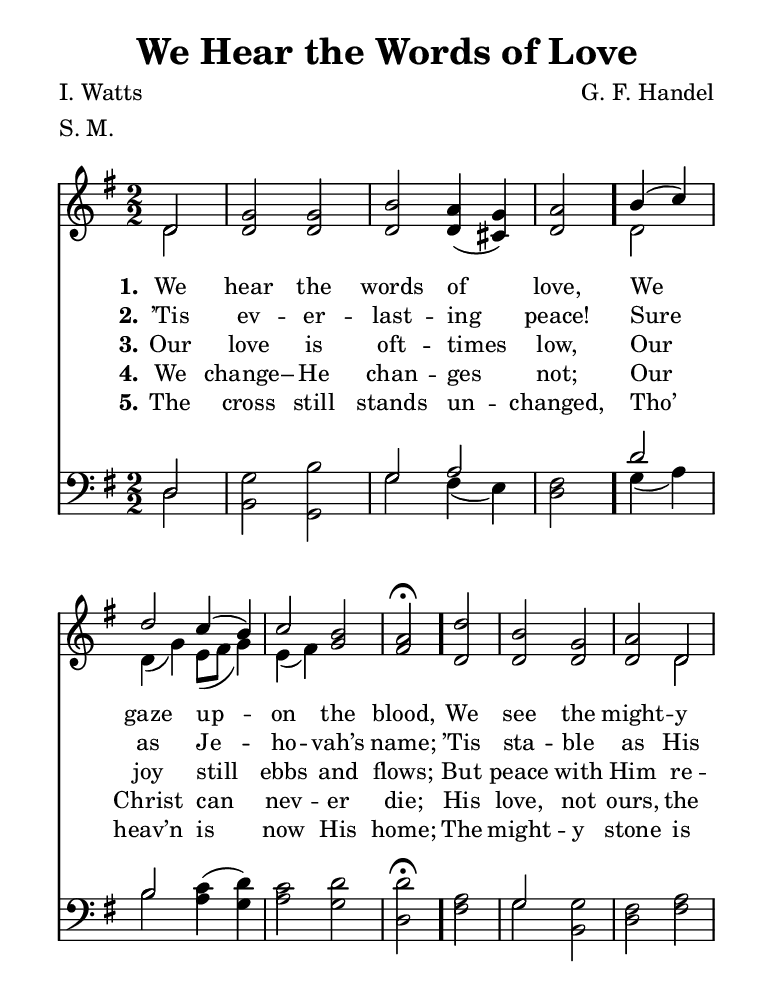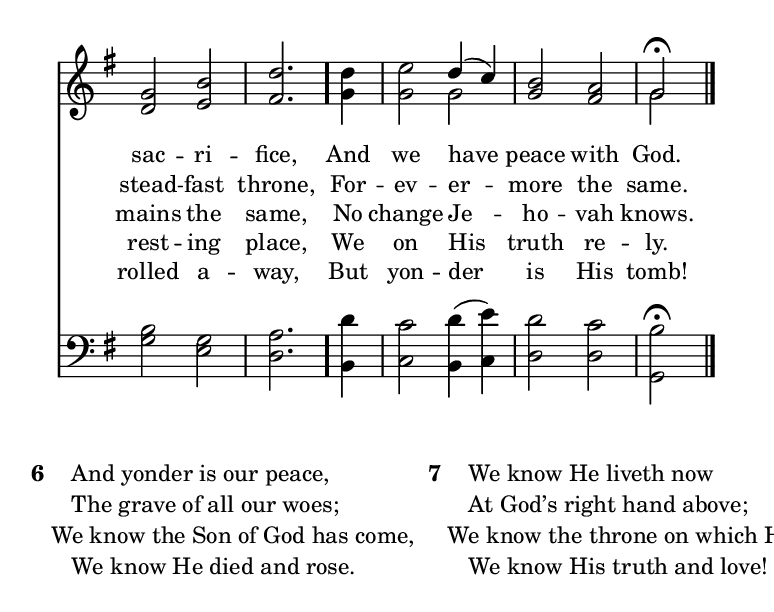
\include "common/global.ily"
\paper {
  \include "common/paper.ily"
  ragged-bottom = ##t
}

\header{
  hymnnumber = "278"
  title = "We Hear the Words of Love"
  tunename = "St. Thomas"
  meter = "S. M."
  poet = "I. Watts"
  composer = "G. F. Handel"
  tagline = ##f
}

ta = { \tempo 2=80 }
tb = { \tempo 2=40 }

% music copied from EOG150 with minor variations

global = {
  \include "common/overrides.ily"
  \override Staff.TimeSignature.style = #'numbered
  \time 2/2
  \override Score.MetronomeMark.transparent = ##t % hide all fermata changes too
  \ta
  \key g \major
  \partial 2
  \autoBeamOff
}

notesSoprano = {
\global
\relative c' {

  d2 | g g b a4( g) | a2
  b4( c) | d2 c4( b) c2 b | \tb a2\fermata \ta \eogbreak
  d2 | b g a d, | g b d2.
  d4 | e2 d4( c) b2 a | \tb g2\fermata \ta

  \bar "|."

}
}

notesAlto = {
\global
\relative e' {

  d2 | d d d d4( cis) | d2
  d2 | d4( g) e8([ fis] g4) | e( fis) g2 | fis2
  d2 | d d d d | d e fis2.
  g4 | g2 g g fis | g2

}
}

notesTenor = {
\global
\relative a, {

  d2 | g b g a | fis2
  d'2 | b c4( d) c2 d | d2
  a2 | g g fis a | b g a2.
  d4 | c2 d4( e) d2 c | b2

}
}

notesBass = {
\global
\relative f {

  d2 | b g g' fis4( e) | d2
  g4( a) | b2 a4( g) a2 g | d2\fermata
  fis2 | g b, d fis | g e d2.
  b4 | c2 b4( c) d2 d | g,2\fermata

}
}

wordsA = \lyricmode {
\set stanza = "1."

We hear the words of love, \bar "."
We gaze up -- on the blood, \bar "."
We see the might -- y sac -- ri -- fice, \bar "."
And we have peace with God. \bar "."

}

wordsB = \lyricmode {
\set stanza = "2."

’Tis ev -- er -- last -- ing peace!
Sure as Je -- ho -- vah’s name;
’Tis sta -- ble as His stead -- fast throne,
For -- ev -- er -- more the same.

}

wordsC = \lyricmode {
\set stanza = "3."

Our love is oft -- times low,
Our joy still ebbs and flows;
But peace with Him re -- mains the same,
No change Je -- ho -- vah knows.

}

wordsD = \lyricmode {
\set stanza = "4."

We change– He chan -- ges not;
Our Christ can nev -- er die;
His love, not ours, the rest -- ing place,
We on His truth re -- ly.

}

wordsE = \lyricmode {
\set stanza = "5."

The cross still stands un -- changed,
Tho’ heav’n is now His home;
The might -- y stone is rolled a -- way,
But yon -- der is His tomb!

}

wordsF = \markuplist {

\line { { \hspace #2 } And yonder is our peace, }
\line { { \hspace #2 } The grave of all our woes; }
\line { We know the Son of God has come, }
\line { { \hspace #2 } We know He died and rose. }

}

wordsG = \markuplist {

\line { { \hspace #2 } We know He liveth now }
\line { { \hspace #2 } At God’s right hand above; }
\line { We know the throne on which He sits }
\line { { \hspace #2 } We know His truth and love! }

}

\score {
  \context ChoirStaff <<
    \context Staff = upper <<
      \set Staff.autoBeaming = ##f
      \set ChoirStaff.systemStartDelimiter = #'SystemStartBar
      \set ChoirStaff.printPartCombineTexts = ##f
      \partcombine #'(2 . 9) \notesSoprano \notesAlto
      \context NullVoice = sopranos { \voiceOne << \notesSoprano >> }
      \context NullVoice = altos { \voiceTwo << \notesAlto >> }
      \context Lyrics = one   \lyricsto sopranos \wordsA
      \context Lyrics = two   \lyricsto sopranos \wordsB
      \context Lyrics = three \lyricsto sopranos \wordsC
      \context Lyrics = four  \lyricsto sopranos \wordsD
      \context Lyrics = five  \lyricsto sopranos \wordsE
    >>
    \context Staff = men <<
      \clef bass
      \set ChoirStaff.printPartCombineTexts = ##f
      \partcombine #'(2 . 9) \notesTenor \notesBass
      \context NullVoice = tenors { \voiceOne << \notesTenor >> }
      \context NullVoice = basses { \voiceTwo << \notesBass >> }
    >>
  >>
  \layout {
    \include "common/layout.ily"
  }
  \midi{
    \include "common/midi.ily"
  }
}

\noPageBreak

\markup { \fill-line {
  \hspace #0.1
  \line{ \bold 6 \column { \wordsF } }
  \hspace #0.1
  \line{ \bold 7 \column { \wordsG } }
  \hspace #0.1
} }

\version "2.19.49"  % necessary for upgrading to future LilyPond versions.

% vi:set et ts=2 sw=2 ai nocindent syntax=lilypond:
